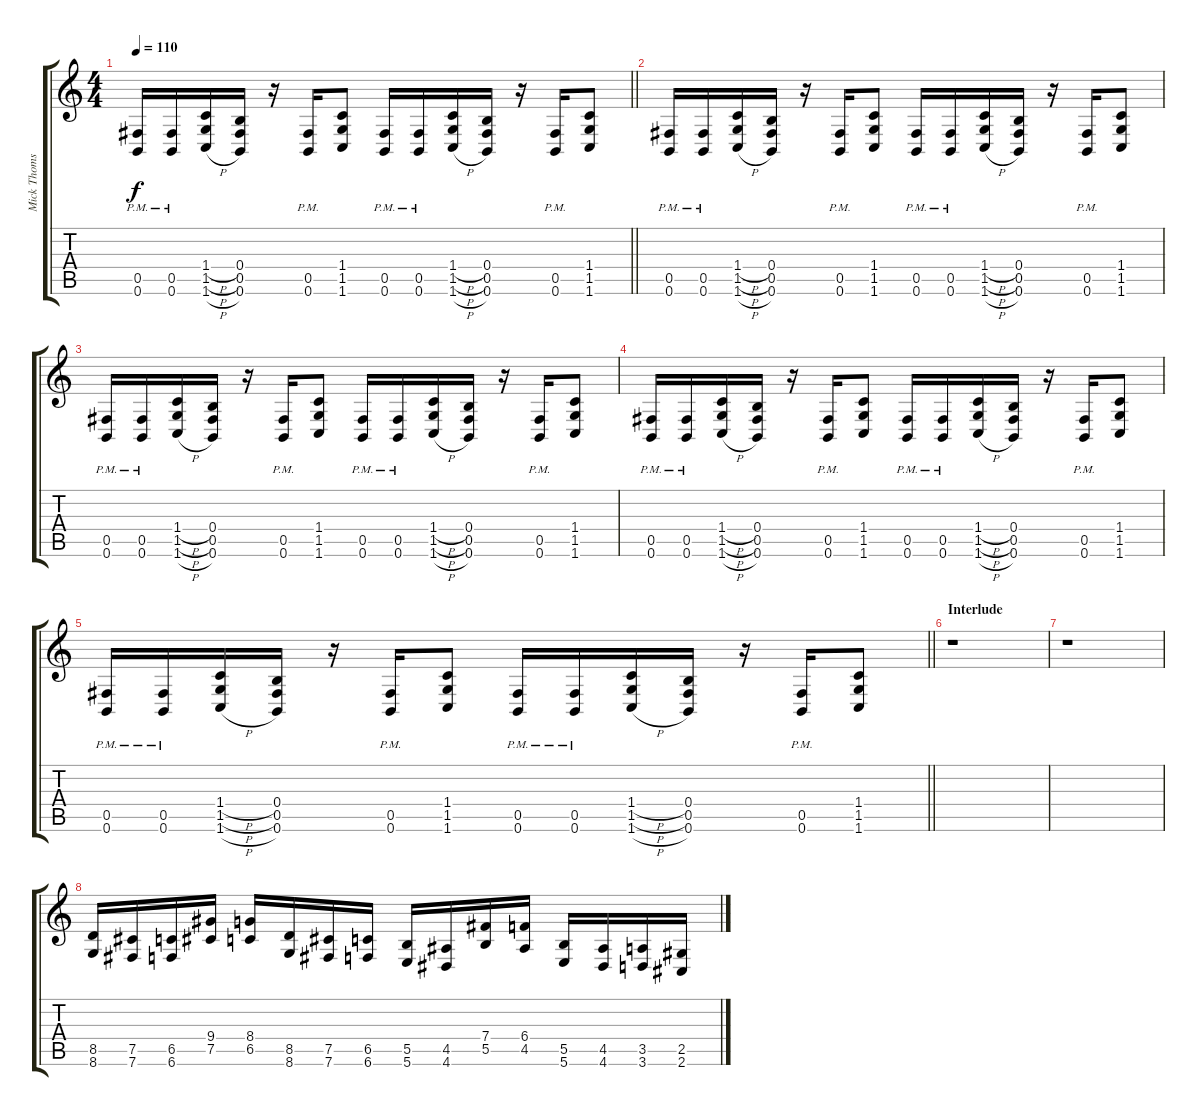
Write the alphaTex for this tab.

\track ("Mick Thomson" "Mick Thoms") {instrument distortionguitar}
\staff {score tabs}
\tuning (Db4 Ab3 E3 B2 Gb2 B1) {hide}
\ts (4 4)
\tempo 110
\clef g2
\barLineRight lightlight
\ks c
(0.5{pm} 0.6{pm}).16{dy f} (0.5{pm} 0.6{pm}).16 (1.4{h} 1.5{h} 1.6{h}).16 (0.4 0.5 0.6).16 r.16 (0.5{pm} 0.6{pm}).16 (1.4 1.5 1.6).8 (0.5{pm} 0.6{pm}).16 (0.5{pm} 0.6{pm}).16 (1.4{h} 1.5{h} 1.6{h}).16 (0.4 0.5 0.6).16 r.16 (0.5{pm} 0.6{pm}).16 (1.4 1.5 1.6).8 |
(0.5{pm} 0.6{pm}).16 (0.5{pm} 0.6{pm}).16 (1.4{h} 1.5{h} 1.6{h}).16 (0.4 0.5 0.6).16 r.16 (0.5{pm} 0.6{pm}).16 (1.4 1.5 1.6).8 (0.5{pm} 0.6{pm}).16 (0.5{pm} 0.6{pm}).16 (1.4{h} 1.5{h} 1.6{h}).16 (0.4 0.5 0.6).16 r.16 (0.5{pm} 0.6{pm}).16 (1.4 1.5 1.6).8 |
(0.5{pm} 0.6{pm}).16 (0.5{pm} 0.6{pm}).16 (1.4{h} 1.5{h} 1.6{h}).16 (0.4 0.5 0.6).16 r.16 (0.5{pm} 0.6{pm}).16 (1.4 1.5 1.6).8 (0.5{pm} 0.6{pm}).16 (0.5{pm} 0.6{pm}).16 (1.4{h} 1.5{h} 1.6{h}).16 (0.4 0.5 0.6).16 r.16 (0.5{pm} 0.6{pm}).16 (1.4 1.5 1.6).8 |
(0.5{pm} 0.6{pm}).16 (0.5{pm} 0.6{pm}).16 (1.4{h} 1.5{h} 1.6{h}).16 (0.4 0.5 0.6).16 r.16 (0.5{pm} 0.6{pm}).16 (1.4 1.5 1.6).8 (0.5{pm} 0.6{pm}).16 (0.5{pm} 0.6{pm}).16 (1.4{h} 1.5{h} 1.6{h}).16 (0.4 0.5 0.6).16 r.16 (0.5{pm} 0.6{pm}).16 (1.4 1.5 1.6).8 |
\barLineRight lightlight
(0.5{pm} 0.6{pm}).16 (0.5{pm} 0.6{pm}).16 (1.4{h} 1.5{h} 1.6{h}).16 (0.4 0.5 0.6).16 r.16 (0.5{pm} 0.6{pm}).16 (1.4 1.5 1.6).8 (0.5{pm} 0.6{pm}).16 (0.5{pm} 0.6{pm}).16 (1.4{h} 1.5{h} 1.6{h}).16 (0.4 0.5 0.6).16 r.16 (0.5{pm} 0.6{pm}).16 (1.4 1.5 1.6).8 |
\section ("" "Interlude")
r.1 |
r.1 |
(8.5 8.6).16 (7.5 7.6).16 (6.5 6.6).16 (9.4 7.5).16 (8.4 6.5).16 (8.5 8.6).16 (7.5 7.6).16 (6.5 6.6).16 (5.5 5.6).16 (4.5 4.6).16 (7.4 5.5).16 (6.4 4.5).16 (5.5 5.6).16 (4.5 4.6).16 (3.5 3.6).16 (2.5 2.6).16
